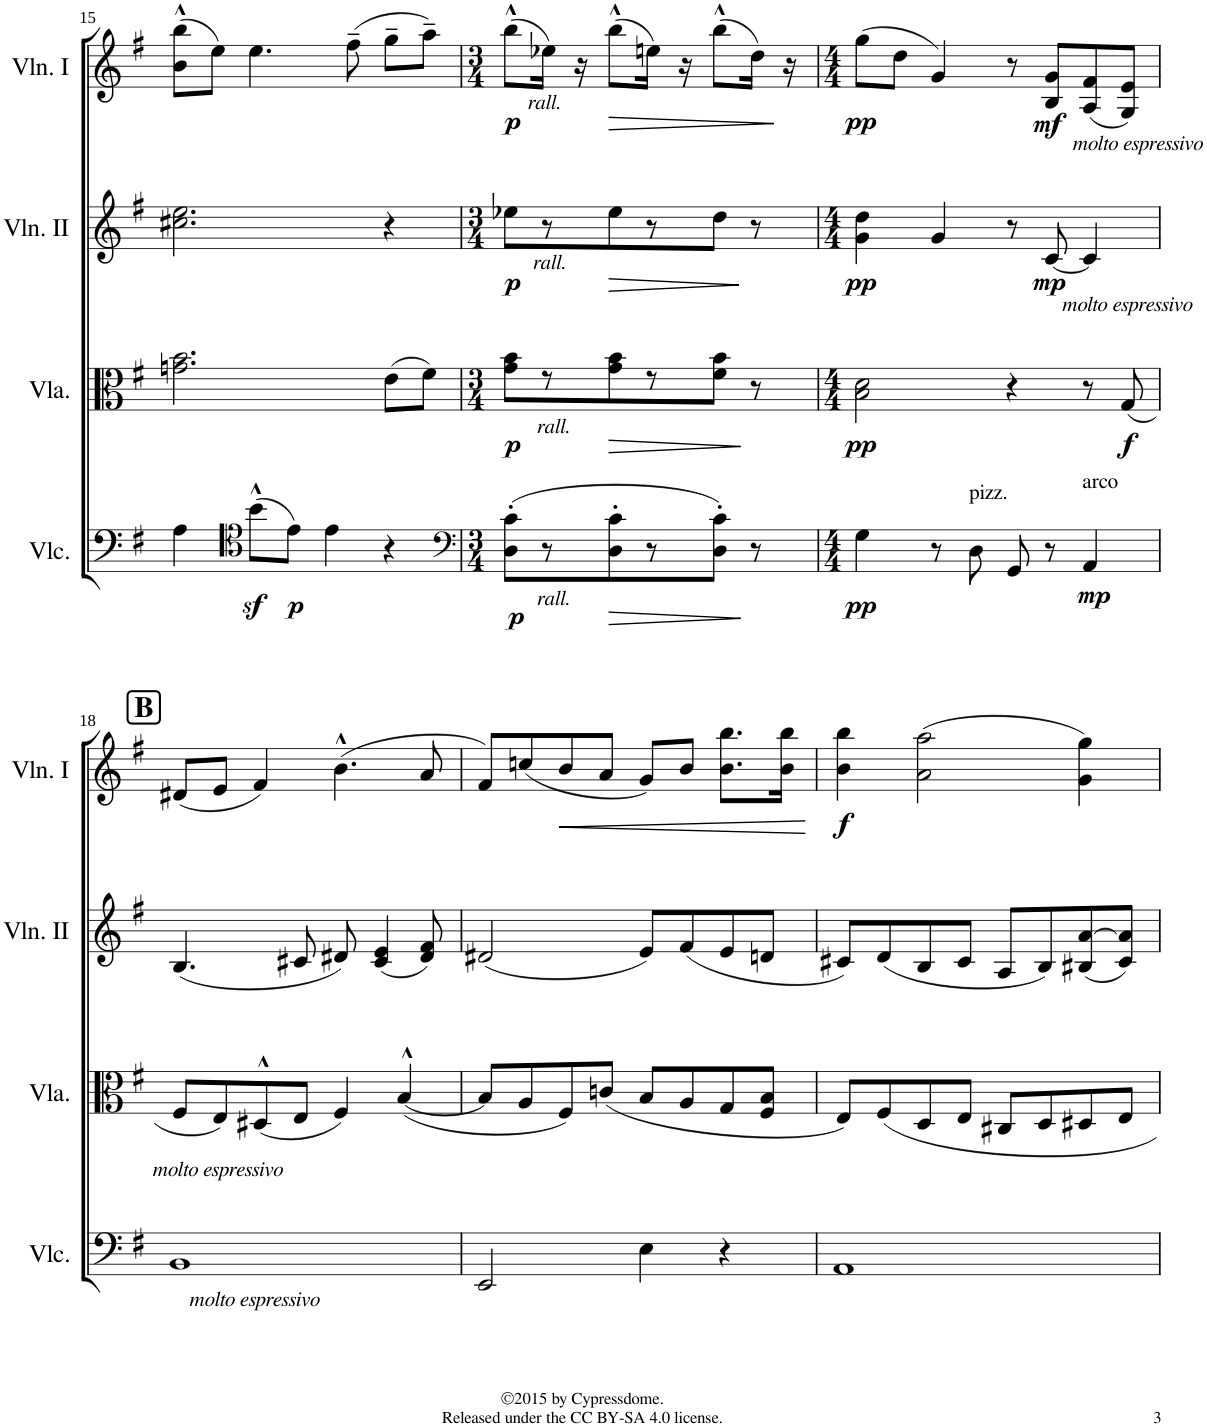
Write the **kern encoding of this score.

**kern	**dynam	**kern	**dynam	**kern	**dynam	**kern	**dynam
*part4	*part4	*part3	*part3	*part2	*part2	*part1	*part1
*staff4	*staff4	*staff3	*staff3	*staff2	*staff2	*staff1	*staff1
*I"Violoncello	*	*I"Viola	*	*I"Violin II	*	*I"Violin I	*
*I'Vlc.	*	*I'Vla.	*	*I'Vln. II	*	*I'Vln. I	*
!!LO:PB:g=z
*clefF4	*	*clefC3	*	*clefG2	*	*clefG2	*
*k[f#]	*	*k[f#]	*	*k[f#]	*	*k[f#]	*
*M4/4	*	*M4/4	*	*M4/4	*	*M4/4	*
=15	=15	=15	=15	=15	=15	=15	=15
4A\	.	2.gn\ 2.b\	.	2.cc#X\ 2.ee\	.	(8b\^^ 8bb\^^L	.
.	.	.	.	.	.	8ee\J)	.
*clefC4	*	*	*	*	*	*	*
(8bz<^^\L	.	.	.	.	.	4.ee\	.
!	!LO:DY:b	!	!	!	!	!	!
8e\J)	p	.	.	.	.	.	.
4e\	.	.	.	.	.	.	.
.	.	.	.	.	.	(8ff#~\	.
4r	.	(8e\L	.	4r	.	8gg~\L	.
.	.	8f#\J)	.	.	.	8aa~\J)	.
=16	=16	=16	=16	=16	=16	=16	=16
*clefF4	*	*	*	*	*	*	*
*M3/4	*	*M3/4	*	*M3/4	*	*M3/4	*
!	!LO:DY:b	!	!LO:DY:b	!	!LO:DY:b	!	!LO:DY:b
(8D\' 8c\'L	p	8g\ 8b\L	p	8ee-X\L	p	(8bb^^\L	p
!	!LO:DY:b	!	!LO:DY:b	!	!LO:DY:b	!	!LO:DY:b
8r	other-dynamics	8r	other-dynamics	8r	other-dynamics	16ee-X\Jk)	other-dynamics
.	.	.	.	.	.	16r	.
!	!LO:HP:b	!	!LO:HP:b	!	!LO:HP:b	!	!LO:HP:b
8D\' 8c\'	>	8g\ 8b\	>	8ee-\	>	(8bb^^\L	>
8r	.	8r	.	8r	.	16een\Jk)	.
.	.	.	.	.	.	16r	.
8D\' 8c\'J)	.	8f#\ 8b\J	.	8dd\J	.	(8bb^^\L	.
8r	]	8r	]	8r	]	16dd\Jk)	.
.	.	.	.	.	.	16r	]
=17	=17	=17	=17	=17	=17	=17	=17
*M4/4	*	*M4/4	*	*M4/4	*	*M4/4	*
!	!LO:DY:b	!	!LO:DY:b	!	!LO:DY:b	!	!LO:DY:b
4G\	pp	2B\ 2d\	pp	4g\ 4dd\	pp	(8gg\L	pp
.	.	.	.	.	.	8dd\J	.
8r	.	.	.	4g/	.	4g/)	.
!LO:TX:a:t=pizz.	!	!	!	!	!	!	!
8D\	.	.	.	.	.	.	.
8GG/	.	4r	.	8r	.	8r	.
!	!	!	!	!	!LO:DY:b	!	!LO:DY:b
8r	.	.	.	[8c/	mp	8B/ 8g/L	mf
!LO:TX:a:t=arco	!	!	!	!	!	!	!
!	!LO:DY:b	!	!	!	!LO:DY:b	!	!
4AA/	mp	8r	.	4c/]	other-dynamics	(8A/ 8f#/	.
!	!	!	!LO:DY:b	!	!	!	!LO:DY:b
.	.	(8G/	f	.	.	8G/ 8e/J)	other-dynamics
!!LO:LB:g=z
!!LO:REH:place=s1:a:B:cj:fs=14:t=B
=18	=18	=18	=18	=18	=18	=18	=18
!	!LO:DY:b	!	!	!	!	!	!
1BB	other-dynamics	8F#/L	.	(4.B/	.	(8d#X/L	.
!	!	!	!LO:DY:b	!	!	!	!
.	.	8E/)	other-dynamics	.	.	8e/J	.
.	.	(8D#X^^/	.	.	.	4f#/)	.
.	.	8E/J	.	8c#X/	.	.	.
.	.	4F#/)	.	8d#X/)	.	(4.b^^\	.
.	.	.	.	(4c#/ 4e/	.	.	.
.	.	([4B^^/	.	.	.	.	.
.	.	.	.	8d#/ 8f#/)	.	8a/	.
=19	=19	=19	=19	=19	=19	=19	=19
2EE/	.	8B/L]	.	(2d#X/	.	8f#/L)	.
.	.	8A/	.	.	.	(8ccn/	.
!	!	!	!	!	!	!	!LO:HP:b
.	.	8F#/)	.	.	.	8b/	<
.	.	(8cn/J	.	.	.	8a/J	.
4E\	.	8B/L	.	8e/L)	.	8g/L)	.
.	.	8A/	.	(8f#/	.	8b/J	.
4r	.	8G/	.	8e/	.	8.b\ 8.bb\L	.
.	.	8F#/ 8B/J	.	8dn/J	.	.	.
.	.	.	.	.	.	16b\ 16bb\Jk	.
.	.	.	.	.	.	.	[
=20	=20	=20	=20	=20	=20	=20	=20
!	!	!	!	!	!	!	!LO:DY:b
1AA	.	8E/L)	.	8c#X/L)	.	4b\ 4bb\	f
.	.	8F#/	.	(8d/	.	.	.
.	.	8D/	.	8B/	.	(2a\ 2aa\	.
.	.	8E/J	.	8c#/J	.	.	.
.	.	8C#X/L	.	8A/L	.	.	.
.	.	8D/	.	8B/)	.	.	.
.	.	8D#X/	.	(8B#X/ [8a/	.	4g\ 4gg\)	.
.	.	8E/J	.	8c#/ 8a/]J)	.	.	.
=	=	=	=	=	=	=	=
*-	*-	*-	*-	*-	*-	*-	*-
